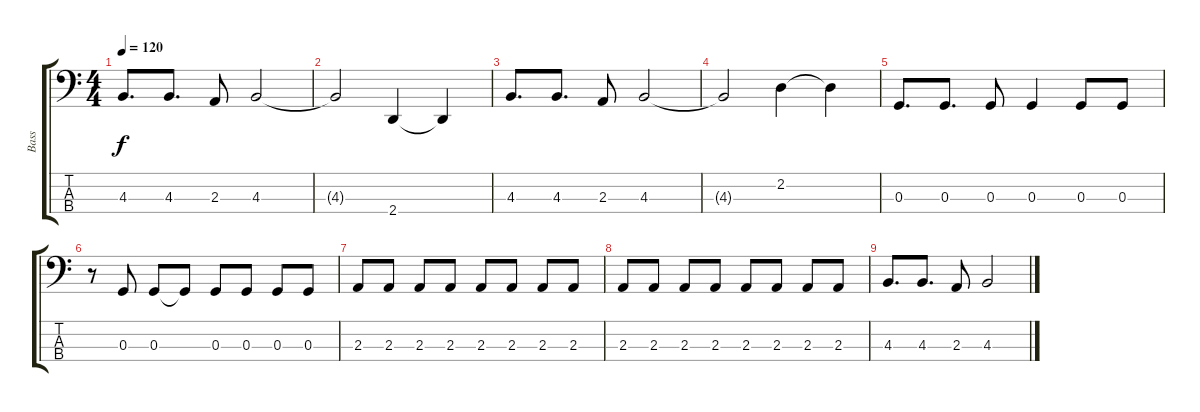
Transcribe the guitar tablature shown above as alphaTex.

\track ("Bass" "Bass") {instrument electricbasspick}
\staff {score tabs}
\tuning (F2 C2 G1 C1) {hide}
\ts (4 4)
\tempo 120
\clef f4
\ks c
4.3.8{d dy f} 4.3.8{d} 2.3.8 4.3.2 |
4.3{t}.2 2.4.4 2.4{t}.4 |
4.3.8{d} 4.3.8{d} 2.3.8 4.3.2 |
4.3{t}.2 2.2.4 2.2{t}.4 |
0.3.8{d} 0.3.8{d} 0.3.8 0.3.4 0.3.8 0.3.8 |
r.8 0.3.8 0.3.8 0.3{t}.8 0.3.8 0.3.8 0.3.8 0.3.8 |
2.3.8 2.3.8 2.3.8 2.3.8 2.3.8 2.3.8 2.3.8 2.3.8 |
2.3.8 2.3.8 2.3.8 2.3.8 2.3.8 2.3.8 2.3.8 2.3.8 |
4.3.8{d} 4.3.8{d} 2.3.8 4.3.2
